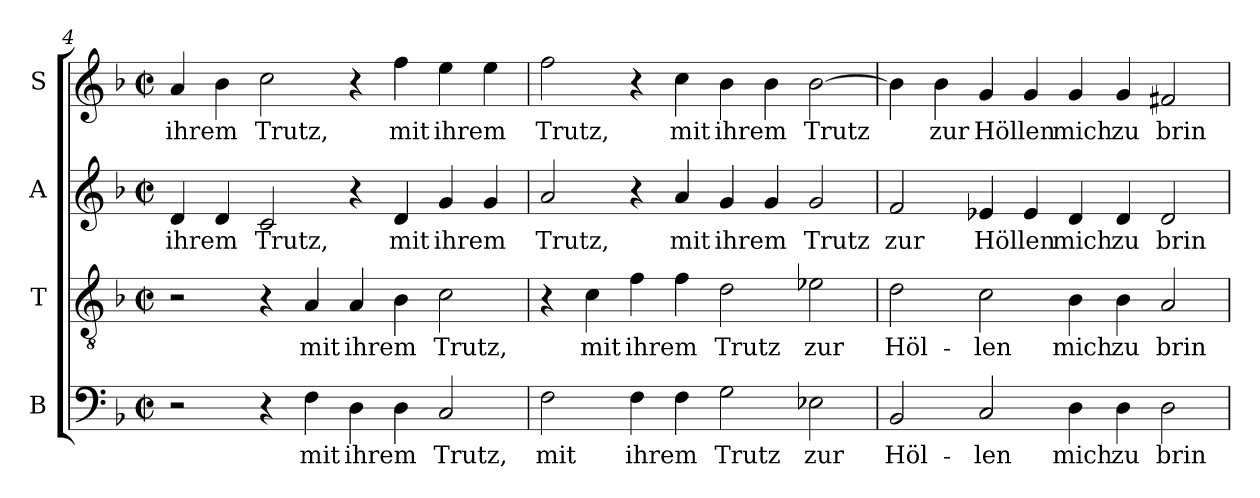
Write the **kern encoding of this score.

**kern	**text	**kern	**text	**kern	**text	**kern	**text
*part4	*part4	*part3	*part3	*part2	*part2	*part1	*part1
*staff4	*staff4	*staff3	*staff3	*staff2	*staff2	*staff1	*staff1
*I"B	*	*I"T	*	*I"A	*	*I"S	*
!!LO:LB:g=z
*clefF4	*	*clefGv2	*	*clefG2	*	*clefG2	*
*k[b-]	*	*k[b-]	*	*k[b-]	*	*k[b-]	*
*F:	*	*F:	*	*F:	*	*F:	*
*M2/2	*	*M2/2	*	*M2/2	*	*M2/2	*
*met(c|)	*	*met(c|)	*	*met(c|)	*	*met(c|)	*
=4	=4	=4	=4	=4	=4	=4	=4
!	!	!	!	!	!LO:LY:b	!	!LO:LY:b
2r	.	2r	.	4d/	ihrem	4a/	ihrem
.	.	.	.	4d/	.	4b-\	.
!	!	!	!	!	!LO:LY:b:cj	!	!LO:LY:b:cj
4r	.	4r	.	2c/	Trutz,	2cc\	Trutz,
!	!LO:LY:b:cj	!	!LO:LY:b:cj	!	!	!	!
4F\	mit	4A/	mit	.	.	.	.
!	!LO:LY:b	!	!LO:LY:b	!	!	!	!
4D\	ihrem	4A/	ihrem	4r	.	4r	.
!	!	!	!	!	!LO:LY:b:cj	!	!LO:LY:b:cj
4D\	.	4B-\	.	4d/	mit	4ff\	mit
!	!LO:LY:b:cj	!	!LO:LY:b:cj	!	!LO:LY:b	!	!LO:LY:b
2C/	Trutz,	2c\	Trutz,	4g/	ihrem	4ee\	ihrem
.	.	.	.	4g/	.	4ee\	.
=5	=5	=5	=5	=5	=5	=5	=5
!	!LO:LY:b:cj	!	!	!	!LO:LY:b:cj	!	!LO:LY:b:cj
2F\	mit	4r	.	2a/	Trutz,	2ff\	Trutz,
!	!	!	!LO:LY:b:cj	!	!	!	!
.	.	4c\	mit	.	.	.	.
!	!LO:LY:b	!	!LO:LY:b	!	!	!	!
4F\	ihrem	4f\	ihrem	4r	.	4r	.
!	!	!	!	!	!LO:LY:b:cj	!	!LO:LY:b:cj
4F\	.	4f\	.	4a/	mit	4cc\	mit
!	!LO:LY:b:cj	!	!LO:LY:b:cj	!	!LO:LY:b	!	!LO:LY:b
2G\	Trutz	2d\	Trutz	4g/	ihrem	4b-\	ihrem
.	.	.	.	4g/	.	4b-\	.
!	!LO:LY:b:cj	!	!LO:LY:b:cj	!	!LO:LY:b:cj	!	!LO:LY:b
2E-X\	zur	2e-X\	zur	2g/	Trutz	[>2b-\	Trutz
=6	=6	=6	=6	=6	=6	=6	=6
!	!LO:LY:b:cj	!	!LO:LY:b:cj	!	!LO:LY:b:cj	!	!
2BB-/	Höl-	2d\	Höl-	2f/	zur	4b-\]	.
!	!	!	!	!	!	!	!LO:LY:b:cj
.	.	.	.	.	.	4b-\	zur
!	!LO:LY:b:cj	!	!LO:LY:b:cj	!	!LO:LY:b:cj	!	!LO:LY:b:cj
2C/	-len	2c\	-len	4e-X/	Höllen	4g/	Höllen
.	.	.	.	4e-/	.	4g/	.
!	!LO:LY:b:cj	!	!LO:LY:b:cj	!	!LO:LY:b:cj	!	!LO:LY:b:cj
4D\	mich	4B-\	mich	4d/	mich	4g/	mich
!	!LO:LY:b:cj	!	!LO:LY:b:cj	!	!LO:LY:b:cj	!	!LO:LY:b:cj
4D\	zu	4B-\	zu	4d/	zu	4g/	zu
!	!LO:LY:b:cj	!	!LO:LY:b:cj	!	!LO:LY:b:cj	!	!LO:LY:b:cj
2D\	brin-	2A/	brin-	2d/	brin-	2f#X/	brin-
=	=	=	=	=	=	=	=
*-	*-	*-	*-	*-	*-	*-	*-
